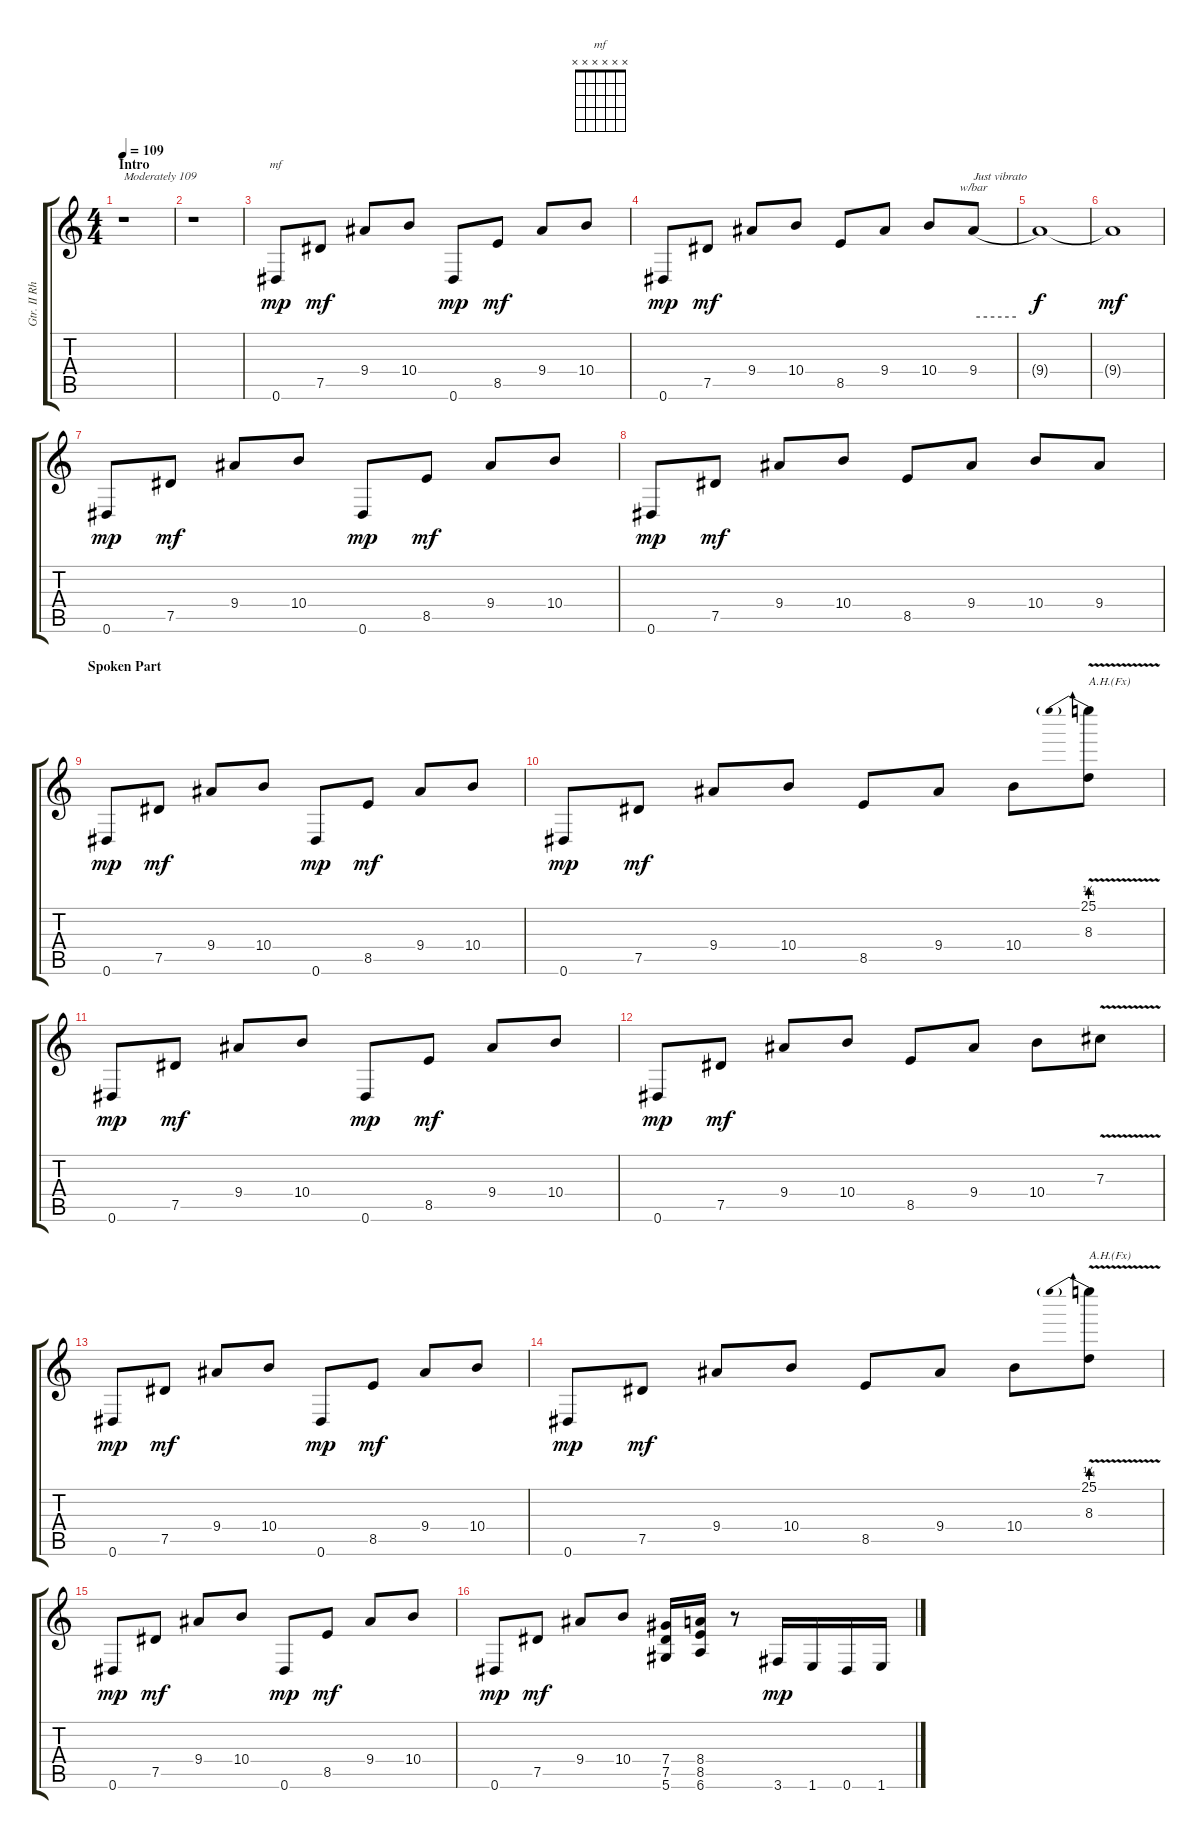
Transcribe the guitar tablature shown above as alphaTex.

\track ("Gtr. II Rhytm" "Gtr. II Rh") {instrument overdrivenguitar}
\staff {score tabs}
\tuning (Eb4 Bb3 Gb3 Db3 Ab2 Eb2) {hide}
\chord ("mf" x x x x x x) {firstfret 0}
\ts (4 4)
\section ("" "Intro")
\tempo 109
\clef g2
\ks c
r.1{txt "Moderately 109" dy mp instrument overdrivenguitar} |
r.1 |
0.6.8{ch "mf"} 7.5.8{dy mf} 9.4.8 10.4.8 0.6.8{dy mp} 8.5.8{dy mf} 9.4.8 10.4.8 |
0.6.8{dy mp} 7.5.8{dy mf} 9.4.8 10.4.8 8.5.8 9.4.8 10.4.8 9.4.8{tbe (hold default 0 0 60 0) txt "Just vibrato"} |
9.4{t}.1{dy f} |
9.4{t}.1{dy mf} |
0.6.8{dy mp} 7.5.8{dy mf} 9.4.8 10.4.8 0.6.8{dy mp} 8.5.8{dy mf} 9.4.8 10.4.8 |
0.6.8{dy mp} 7.5.8{dy mf} 9.4.8 10.4.8 8.5.8 9.4.8 10.4.8 9.4.8 |
\section ("" "Spoken Part")
0.6.8{dy mp} 7.5.8{dy mf} 9.4.8 10.4.8 0.6.8{dy mp} 8.5.8{dy mf} 9.4.8 10.4.8 |
0.6.8{dy mp} 7.5.8{dy mf} 9.4.8 10.4.8 8.5.8 9.4.8 10.4.8 (25.1{be (prebend 0 1 60 1) v} 8.3{v}).8{txt "A.H.(Fx)"} |
0.6.8{dy mp} 7.5.8{dy mf} 9.4.8 10.4.8 0.6.8{dy mp} 8.5.8{dy mf} 9.4.8 10.4.8 |
0.6.8{dy mp} 7.5.8{dy mf} 9.4.8 10.4.8 8.5.8 9.4.8 10.4.8 7.3{v}.8 |
0.6.8{dy mp} 7.5.8{dy mf} 9.4.8 10.4.8 0.6.8{dy mp} 8.5.8{dy mf} 9.4.8 10.4.8 |
0.6.8{dy mp} 7.5.8{dy mf} 9.4.8 10.4.8 8.5.8 9.4.8 10.4.8 (25.1{be (prebend 0 1 60 1) v} 8.3{v}).8{txt "A.H.(Fx)"} |
0.6.8{dy mp} 7.5.8{dy mf} 9.4.8 10.4.8 0.6.8{dy mp} 8.5.8{dy mf} 9.4.8 10.4.8 |
0.6.8{dy mp} 7.5.8{dy mf} 9.4.8 10.4.8 (7.4 7.5 5.6).16 (8.4 8.5 6.6).16 r.8 3.6.16{dy mp} 1.6.16 0.6.16 1.6.16
